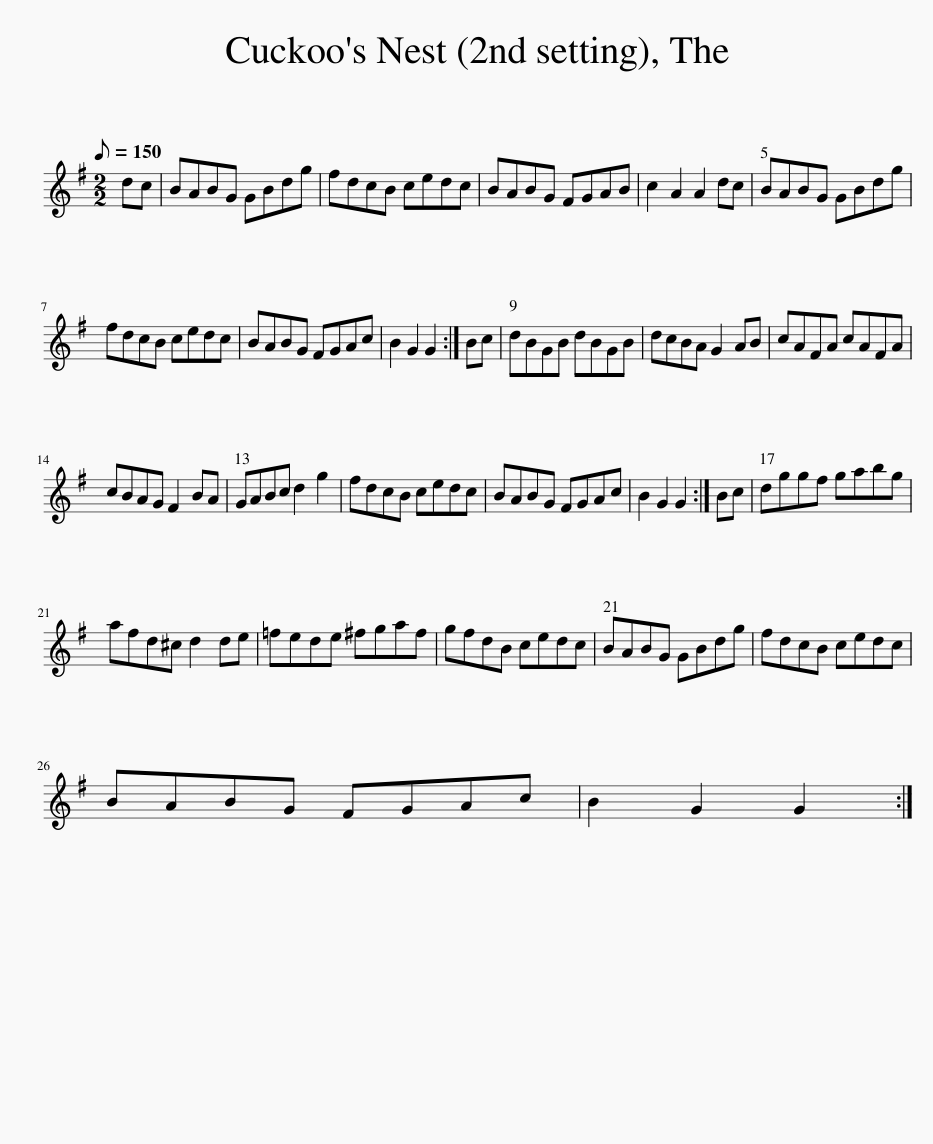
X:1
L:1/8
Q:1/8=150
M:2/2
I:linebreak $
K:G
V:1 treble
V:1
 dc | BABG GBdg | fdcB cedc | BABG FGAB | c2 A2 A2 dc | %5
 BABG GBdg |$ fdcB cedc | BABG FGAc | B2 G2 G2 :| Bc | %10
 dBGB dBGB | dcBA G2 AB | cAFA cAFA |$ cBAG F2 BA | GABc d2 g2 | %15
 fdcB cedc | BABG FGAc | B2 G2 G2 :| Bc | dggf gabg |$ %20
 afd^c d2 de | =fede ^fgaf | gfdB cedc | BABG GBdg | fdcB cedc |$ %25
 BABG FGAc | B2 G2 G2 :| %27
